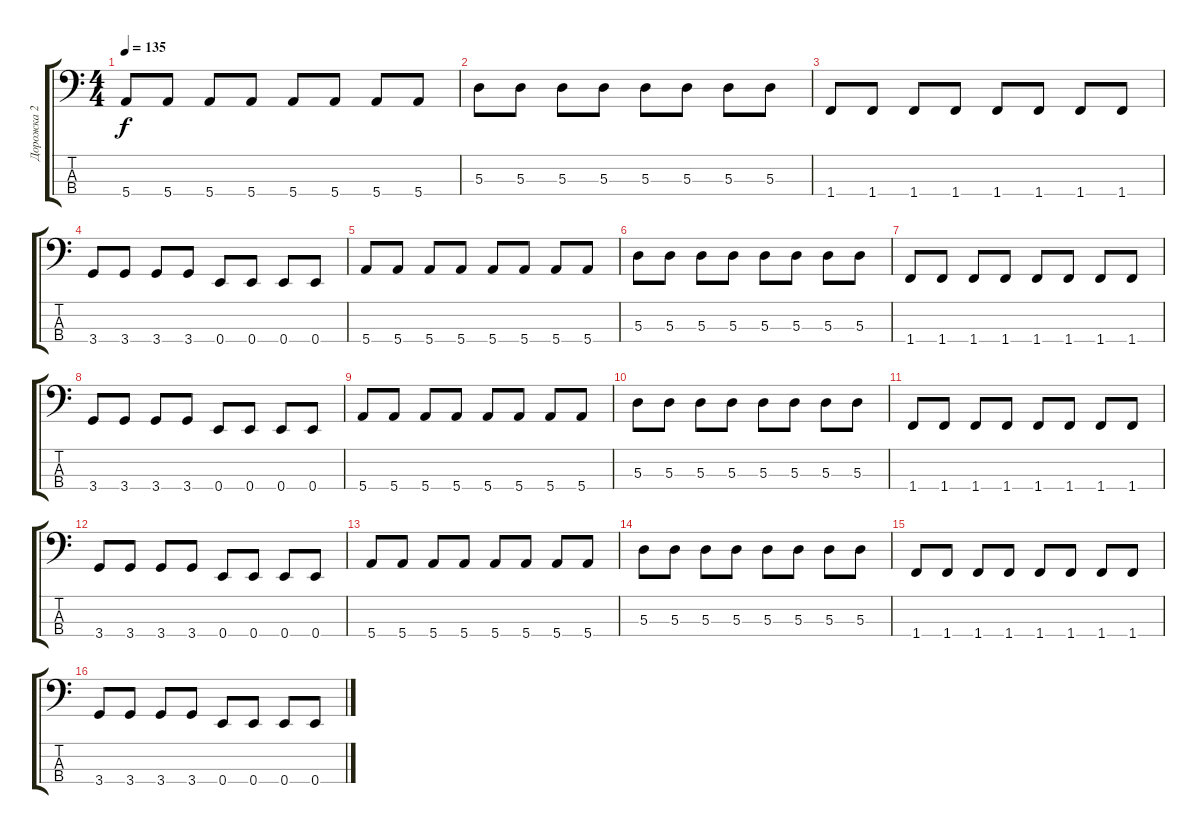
\track ("Дорожка 2" "Дорожка 2") {instrument electricbassfinger}
\staff {score tabs}
\tuning (G2 D2 A1 E1) {hide}
\ts (4 4)
\tempo 135
\clef f4
\ks c
5.4.8{dy f} 5.4.8 5.4.8 5.4.8 5.4.8 5.4.8 5.4.8 5.4.8 |
5.3.8 5.3.8 5.3.8 5.3.8 5.3.8 5.3.8 5.3.8 5.3.8 |
1.4.8 1.4.8 1.4.8 1.4.8 1.4.8 1.4.8 1.4.8 1.4.8 |
3.4.8 3.4.8 3.4.8 3.4.8 0.4.8 0.4.8 0.4.8 0.4.8 |
5.4.8 5.4.8 5.4.8 5.4.8 5.4.8 5.4.8 5.4.8 5.4.8 |
5.3.8 5.3.8 5.3.8 5.3.8 5.3.8 5.3.8 5.3.8 5.3.8 |
1.4.8 1.4.8 1.4.8 1.4.8 1.4.8 1.4.8 1.4.8 1.4.8 |
3.4.8 3.4.8 3.4.8 3.4.8 0.4.8 0.4.8 0.4.8 0.4.8 |
5.4.8 5.4.8 5.4.8 5.4.8 5.4.8 5.4.8 5.4.8 5.4.8 |
5.3.8 5.3.8 5.3.8 5.3.8 5.3.8 5.3.8 5.3.8 5.3.8 |
1.4.8 1.4.8 1.4.8 1.4.8 1.4.8 1.4.8 1.4.8 1.4.8 |
3.4.8 3.4.8 3.4.8 3.4.8 0.4.8 0.4.8 0.4.8 0.4.8 |
5.4.8 5.4.8 5.4.8 5.4.8 5.4.8 5.4.8 5.4.8 5.4.8 |
5.3.8 5.3.8 5.3.8 5.3.8 5.3.8 5.3.8 5.3.8 5.3.8 |
1.4.8 1.4.8 1.4.8 1.4.8 1.4.8 1.4.8 1.4.8 1.4.8 |
3.4.8 3.4.8 3.4.8 3.4.8 0.4.8 0.4.8 0.4.8 0.4.8
